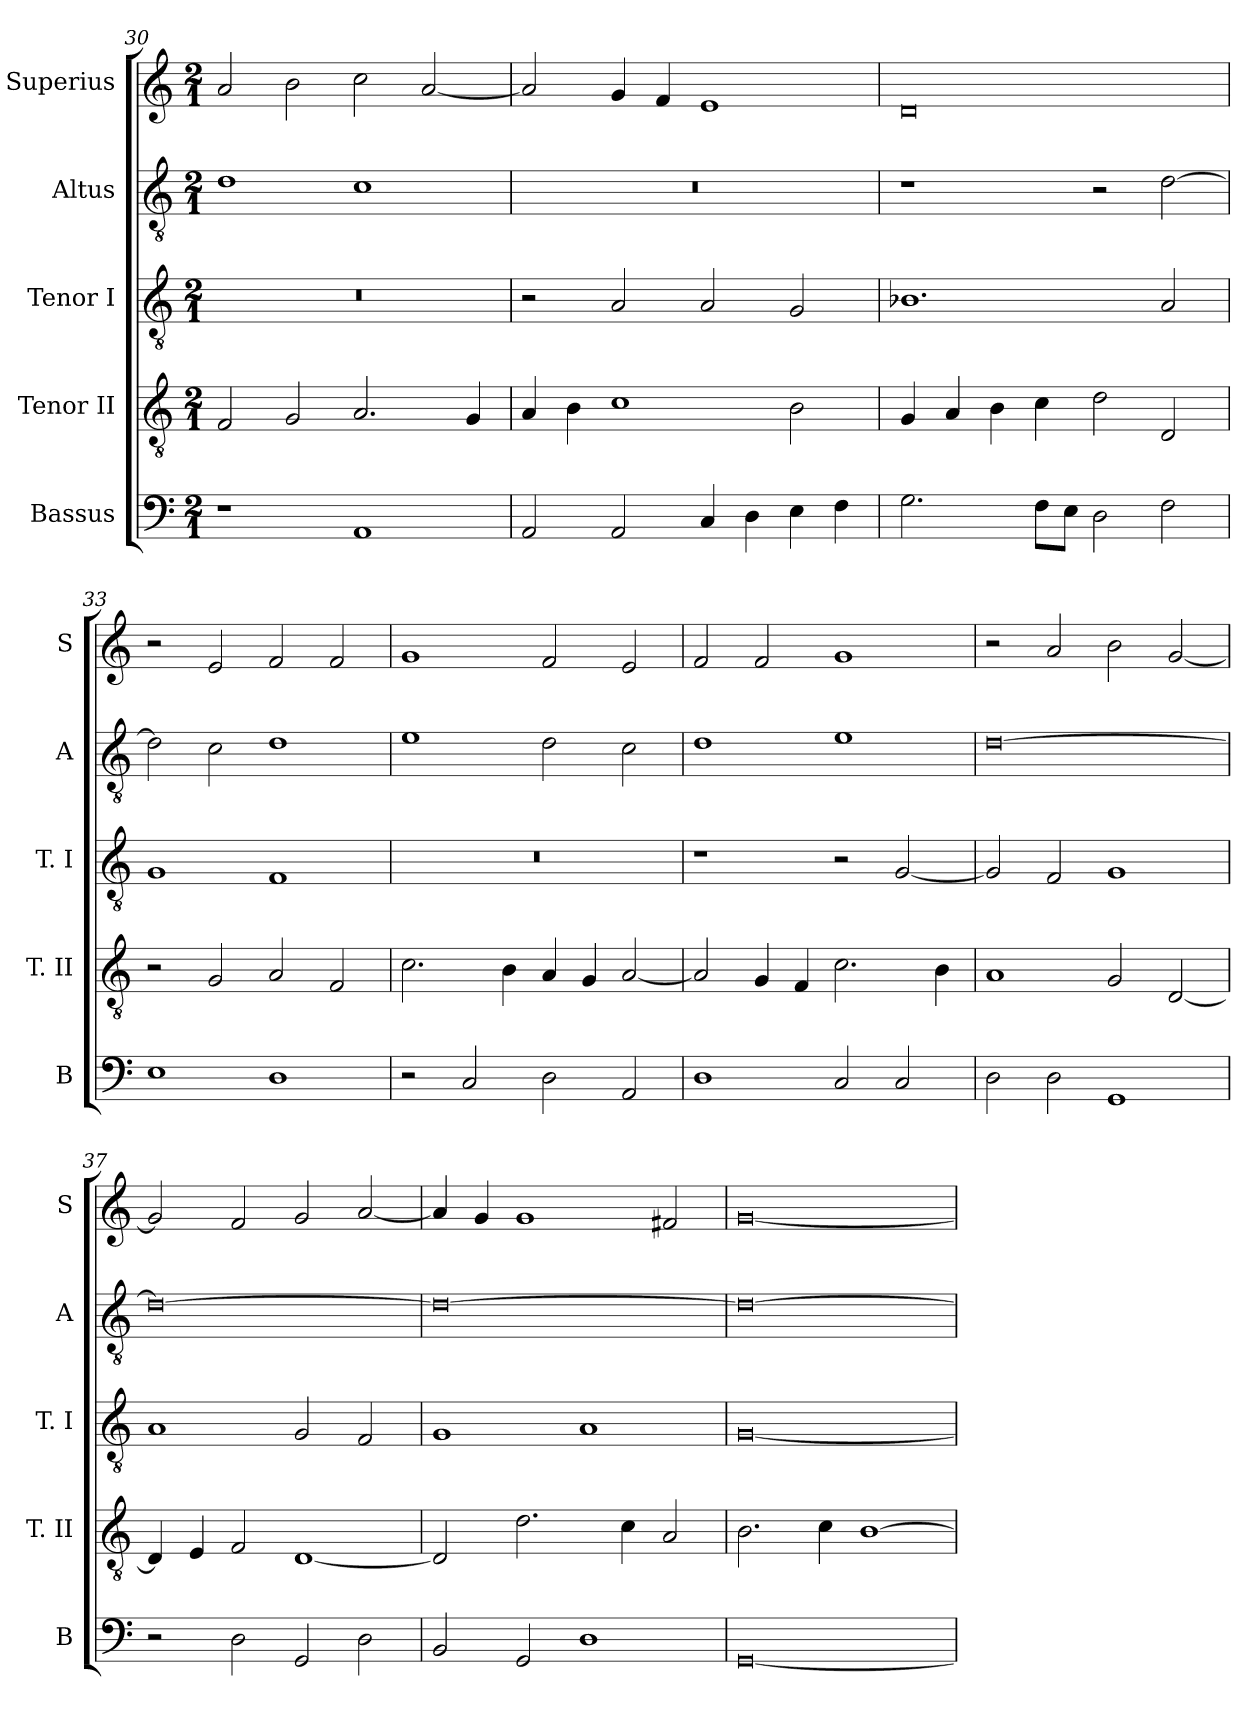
**kern	**kern	**kern	**kern	**kern
*part5	*part4	*part3	*part2	*part1
*staff5	*staff4	*staff3	*staff2	*staff1
*I"Bassus	*I"Tenor II	*I"Tenor I	*I"Altus	*I"Superius
*I'B	*I'T. II	*I'T. I	*I'A	*I'S
*clefF4	*clefGv2	*clefGv2	*clefGv2	*clefG2
*k[]	*k[]	*k[]	*k[]	*k[]
*C:	*C:	*C:	*C:	*C:
*M2/1	*M2/1	*M2/1	*M2/1	*M2/1
=30	=30	=30	=30	=30
1r	2F	0r	1d	2a
.	2G	.	.	2b
1AA	2.A	.	1c	2cc
.	.	.	.	[2a
.	4G	.	.	.
=31	=31	=31	=31	=31
2AA	4A	2r	0r	2a]
.	4B	.	.	.
2AA	1c	2A	.	4g
.	.	.	.	4f
4C	.	2A	.	1e
4D	.	.	.	.
4E	2B	2G	.	.
4F	.	.	.	.
=32	=32	=32	=32	=32
2.G	4G	1.B-X	1r	0d
.	4A	.	.	.
.	4B	.	.	.
8FL	4c	.	.	.
8EJ	.	.	.	.
2D	2d	.	2r	.
2F	2D	2A	[2d	.
=33	=33	=33	=33	=33
1E	2r	1G	2d]	2r
.	2G	.	2c	2e
1D	2A	1F	1d	2f
.	2F	.	.	2f
=34	=34	=34	=34	=34
2r	2.c	0r	1e	1g
2C	.	.	.	.
.	4B	.	.	.
2D	4A	.	2d	2f
.	4G	.	.	.
2AA	[2A	.	2c	2e
=35	=35	=35	=35	=35
1D	2A]	1r	1d	2f
.	4G	.	.	2f
.	4F	.	.	.
2C	2.c	2r	1e	1g
2C	.	[2G	.	.
.	4B	.	.	.
=36	=36	=36	=36	=36
2D	1A	2G]	[0d	2r
2D	.	2F	.	2a
1GG	2G	1G	.	2b
.	[2D	.	.	[2g
=37	=37	=37	=37	=37
2r	4D]	1A	0d_	2g]
.	4E	.	.	.
2D	2F	.	.	2f
2GG	[1D	2G	.	2g
2D	.	2F	.	[2a
=38	=38	=38	=38	=38
2BB	2D]	1G	0d_	4a]
.	.	.	.	4g
2GG	2.d	.	.	1g
1D	.	1A	.	.
.	4c	.	.	.
.	2A	.	.	2f#X
=39	=39	=39	=39	=39
[0GG	2.B	[0G	0d_	[0g
.	4c	.	.	.
.	[1B	.	.	.
=	=	=	=	=
*-	*-	*-	*-	*-
